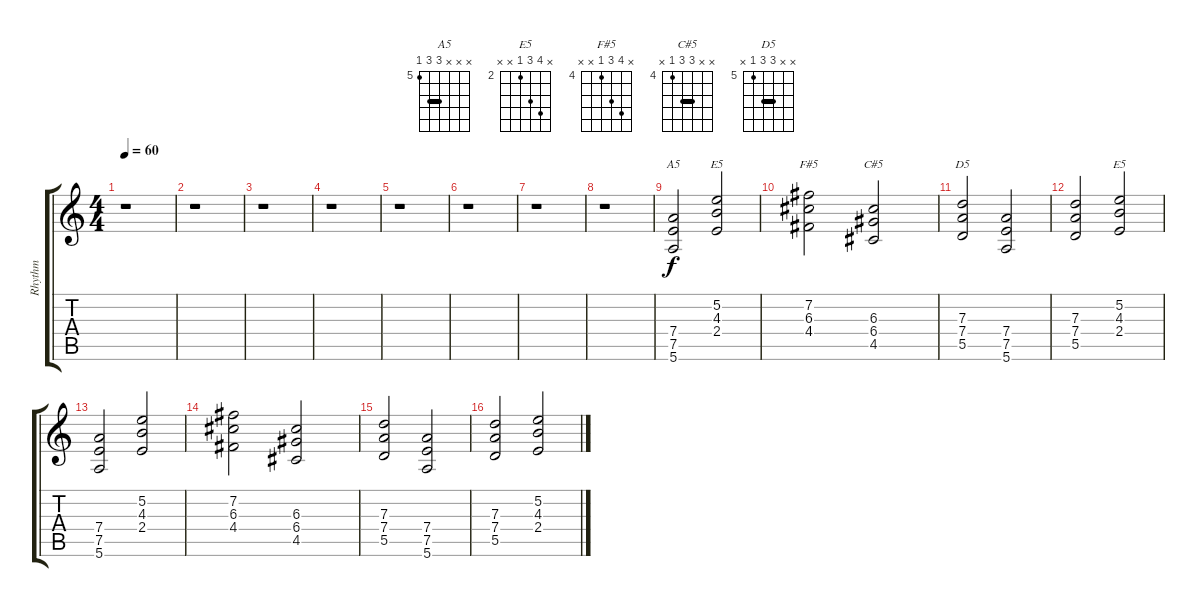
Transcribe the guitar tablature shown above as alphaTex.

\track ("Rhythm" "Rhythm") {instrument overdrivenguitar}
\staff {score tabs}
\tuning (E4 B3 G3 D3 A2 E2) {hide}
\chord ("A5" x x x 7 7 5) {firstfret 5 barre 7}
\chord ("E5" x 5 4 2 x x)
\chord ("F#5" x 7 6 4 x x) {firstfret 4}
\chord ("C#5" x x 6 6 4 x) {firstfret 4 barre 6}
\chord ("D5" x x 7 7 5 x) {firstfret 5 barre 7}
\chord ("E5" x 5 4 2 x x) {firstfret 2}
\ts (4 4)
\tempo 60
\clef g2
\ks c
r.1{dy f instrument overdrivenguitar} |
r.1 |
r.1 |
r.1 |
r.1 |
r.1 |
r.1 |
r.1 |
(7.4 7.5 5.6).2{ch "A5"} (5.2 4.3 2.4).2{ch "E5"} |
(7.2 6.3 4.4).2{ch "F#5"} (6.3 6.4 4.5).2{ch "C#5"} |
(7.3 7.4 5.5).2{ch "D5"} (7.4 7.5 5.6).2 |
(7.3 7.4 5.5).2 (5.2 4.3 2.4).2{ch "E5"} |
(7.4 7.5 5.6).2 (5.2 4.3 2.4).2 |
(7.2 6.3 4.4).2 (6.3 6.4 4.5).2 |
(7.3 7.4 5.5).2 (7.4 7.5 5.6).2 |
(7.3 7.4 5.5).2 (5.2 4.3 2.4).2
